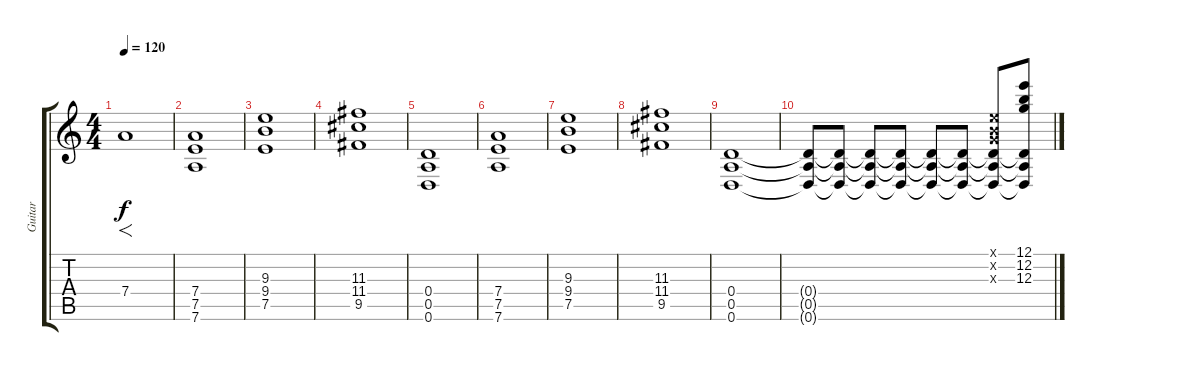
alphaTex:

\track ("Guitar" "Guitar") {instrument distortionguitar}
\staff {score tabs}
\tuning (E4 B3 G3 D3 A2 D2) {hide}
\ts (4 4)
\tempo 120
\clef g2
\ks c
7.4.1{f dy f instrument distortionguitar} |
(7.4 7.5 7.6).1 |
(9.3 9.4 7.5).1 |
(11.3 11.4 9.5).1 |
(0.4 0.5 0.6).1 |
(7.4 7.5 7.6).1 |
(9.3 9.4 7.5).1 |
(11.3 11.4 9.5).1 |
(0.4 0.5 0.6).1 |
(0.4{t} 0.5{t} 0.6{t}).8 (0.4{t} 0.5{t} 0.6{t}).8 (0.4{t} 0.5{t} 0.6{t}).8 (0.4{t} 0.5{t} 0.6{t}).8 (0.4{t} 0.5{t} 0.6{t}).8 (0.4{t} 0.5{t} 0.6{t}).8 (0.1{x} 0.2{x} 0.3{x} 0.4{t} 0.5{t} 0.6{t}).8 (12.1 12.2 12.3 0.4{t} 0.5{t} 0.6{t}).8
